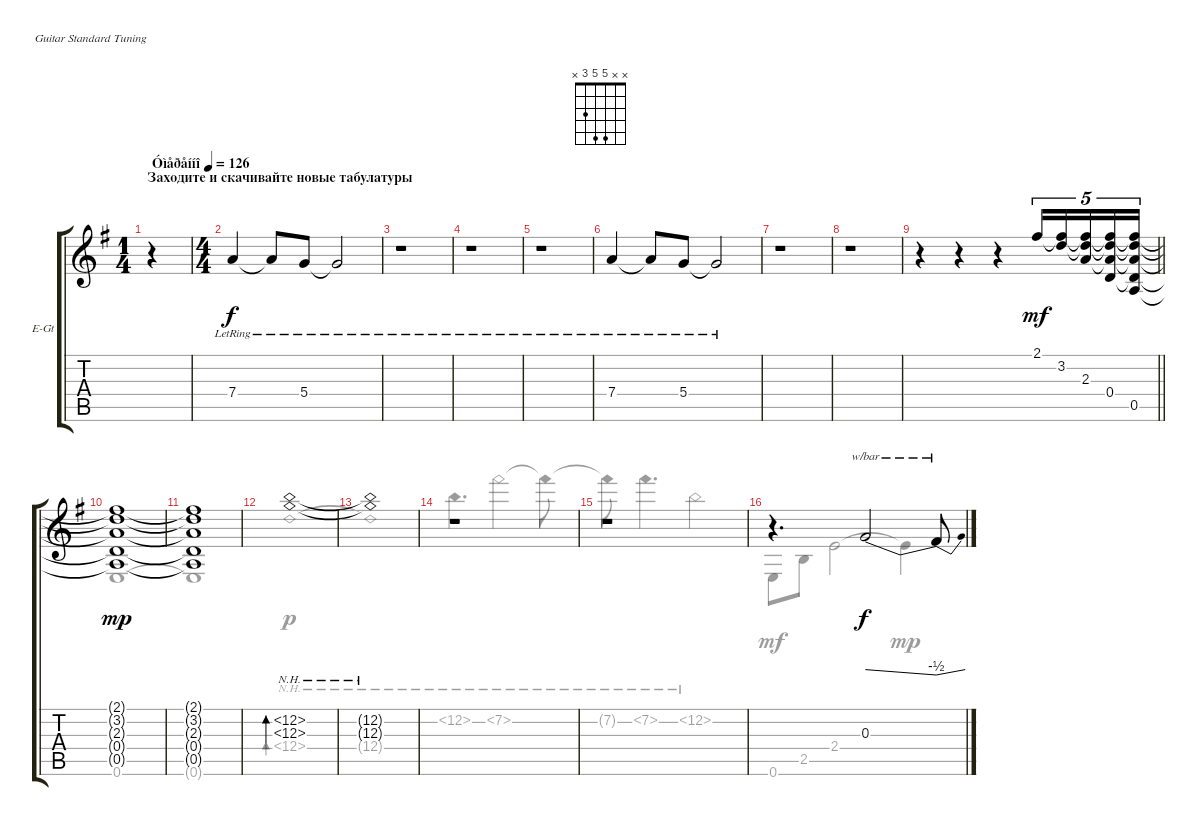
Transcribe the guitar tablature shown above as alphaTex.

\bracketExtendMode groupsimilarinstruments
\firstSystemTrackNameOrientation horizontal
\otherSystemsTrackNameOrientation horizontal
\track ("Гитара" "E-Gt") {instrument electricguitarjazz}
\staff {score tabs}
\tuning (E4 B3 G3 D3 A2 E2)
\chord ("" x x 7 7 5 x) {firstfret 5}
\chord ("" x x 5 5 3 x)
\voice
\ts (1 4)
\beaming (8 2)
\section ("" "Заходите и скачивайте новые табулатуры")
\tempo (126 "Óìåðåííî")
\clef g2
\ks eminor
r.4{dy f instrument electricguitarjazz} |
\ts (4 4)
\beaming (8 2 2 2 2)
7.4{lr}.4 7.4{lr t}.8 5.4{lr}.8 5.4{lr t}.2 |
r.1 |
r.1 |
r.1 |
7.4{lr}.4 7.4{lr t}.8 5.4{lr}.8 5.4{lr t}.2 |
r.1 |
r.1 |
\barLineRight lightlight
r.4{ch ""} r.4{ch ""} r.4 2.1.16{tu (5 4) dy mf} (3.2 2.1{t}).16{tu (5 4)} (2.3 2.1{t} 3.2{t}).16{tu (5 4)} (0.4 2.1{t} 3.2{t} 2.3{t}).16{tu (5 4)} (0.5 2.1{t} 3.2{t} 2.3{t} 0.4{t}).16{tu (5 4)} |
\section ("" "")
(2.1{t} 3.2{t} 2.3{t} 0.4{t} 0.5{t}).1{dy mp} |
(2.1{t} 3.2{t} 2.3{t} 0.4{t} 0.5{t}).1 |
(12.2{nh} 12.3{nh}).1{bd 60} |
(12.2{nh t} 12.3{nh t}).1 |
r.1 |
r.1 |
r.4{d} 0.3.2{tbe (dive default 0 0 60 -2) dy f} 0.3{t}.8{tbe (dive default 0 -2 60 0)}
\voice
\clef g2
\ottava regular
\simile none
\ks eminor
r.4{dy mp} |
|
|
|
|
|
|
|
\barLineRight lightlight
|
0.6.1 |
0.6{t}.1 |
12.4{nh}.1{bd 0 dy p} |
12.4{nh t}.1 |
12.2{nh}.4{d} 7.2{nh}.2 7.2{nh t}.8 |
7.2{nh t}.8 7.2{nh}.4{d} 12.2{nh}.2 |
0.6.8{dy mf} 2.5.8 2.4.2 2.4{t}.4{dy mp}
